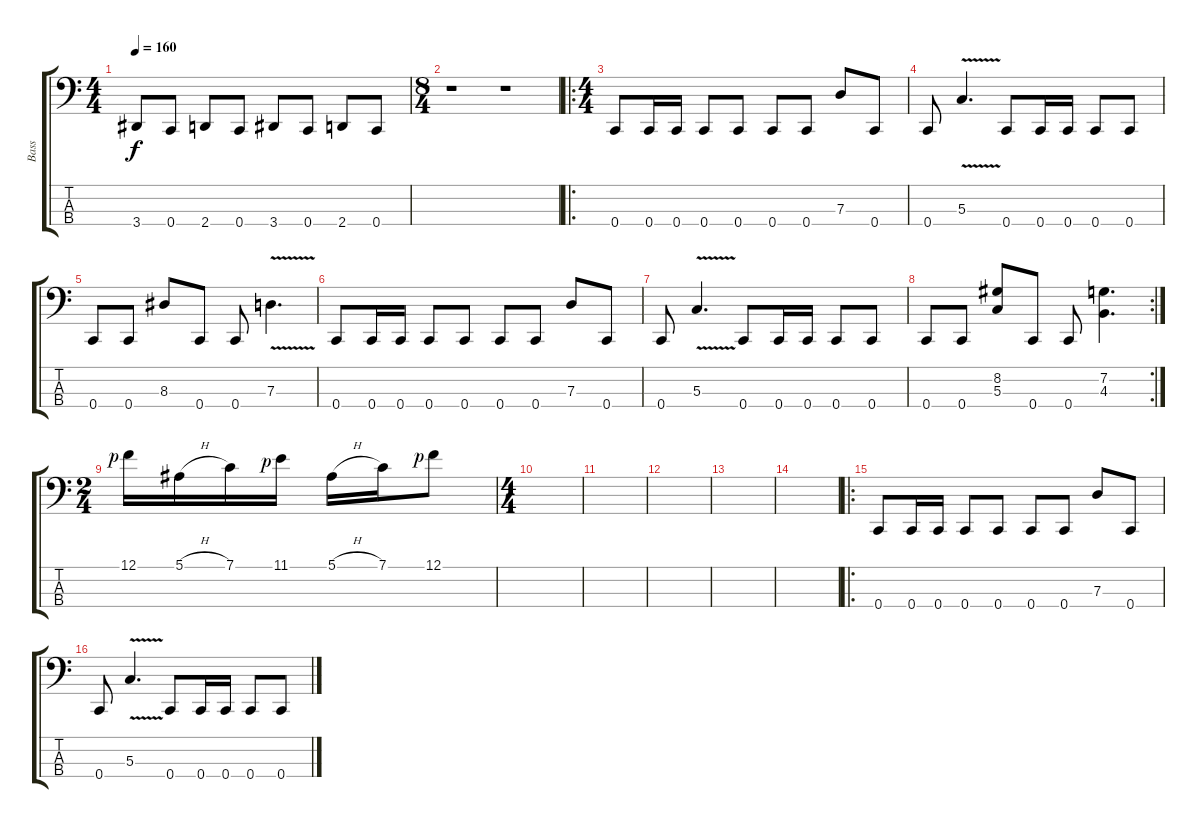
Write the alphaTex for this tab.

\track ("Bass" "Bass") {instrument electricbassfinger}
\staff {score tabs}
\tuning (F2 C2 G1 C1) {hide}
\ts (4 4)
\tempo 160
\clef f4
\ks c
3.4.8{dy f} 0.4.8 2.4.8 0.4.8 3.4.8 0.4.8 2.4.8 0.4.8 |
\ts (8 4)
r.1 r.1 |
\ro
\ts (4 4)
0.4.8 0.4.16 0.4.16 0.4.8 0.4.8 0.4.8 0.4.8 7.3.8 0.4.8 |
0.4.8 5.3{v}.4{d} 0.4.8 0.4.16 0.4.16 0.4.8 0.4.8 |
0.4.8 0.4.8 8.3.8 0.4.8 0.4.8 7.3{v}.4{d} |
0.4.8 0.4.16 0.4.16 0.4.8 0.4.8 0.4.8 0.4.8 7.3.8 0.4.8 |
0.4.8 5.3{v}.4{d} 0.4.8 0.4.16 0.4.16 0.4.8 0.4.8 |
\rc 2
0.4.8 0.4.8 (8.2 5.3).8 0.4.8 0.4.8 (7.2 4.3).4{d} |
\ts (2 4)
12.1{rf 1}.16 5.1{h}.16 7.1.16 11.1{rf 1}.16 5.1{h}.16 7.1.16 12.1{rf 1}.8 |
\ts (4 4)
|
|
|
|
|
\ro
0.4.8 0.4.16 0.4.16 0.4.8 0.4.8 0.4.8 0.4.8 7.3.8 0.4.8 |
0.4.8 5.3{v}.4{d} 0.4.8 0.4.16 0.4.16 0.4.8 0.4.8
